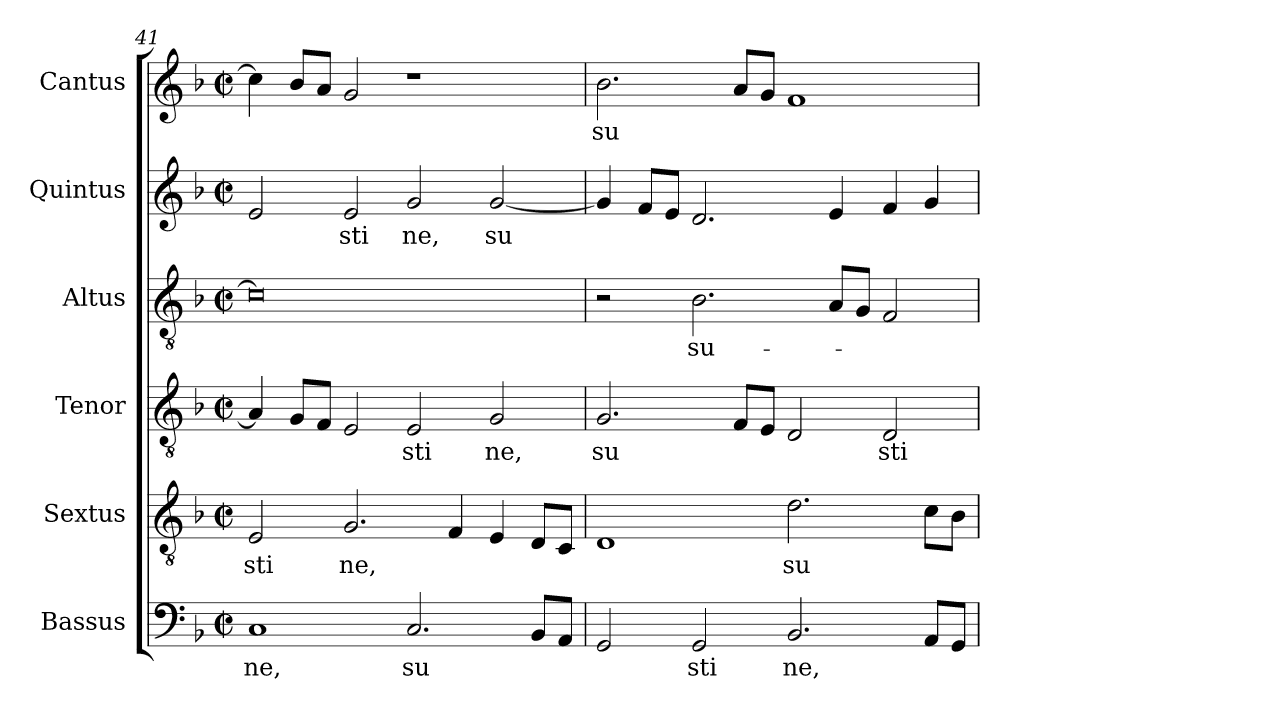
**kern	**text	**kern	**text	**kern	**text	**kern	**text	**kern	**text	**kern	**text
*part6	*part6	*part5	*part5	*part4	*part4	*part3	*part3	*part2	*part2	*part1	*part1
*staff6	*staff6	*staff5	*staff5	*staff4	*staff4	*staff3	*staff3	*staff2	*staff2	*staff1	*staff1
*I"Bassus	*	*I"Sextus	*	*I"Tenor	*	*I"Altus	*	*I"Quintus	*	*I"Cantus	*
*clefF4	*	*clefGv2	*	*clefGv2	*	*clefGv2	*	*clefG2	*	*clefG2	*
*k[b-]	*	*k[b-]	*	*k[b-]	*	*k[b-]	*	*k[b-]	*	*k[b-]	*
*F:	*	*F:	*	*F:	*	*F:	*	*F:	*	*F:	*
*M2/2	*	*M2/2	*	*M2/2	*	*M2/2	*	*M2/2	*	*M2/2	*
*met(c|)	*	*met(c|)	*	*met(c|)	*	*met(c|)	*	*met(c|)	*	*met(c|)	*
=41	=41	=41	=41	=41	=41	=41	=41	=41	=41	=41	=41
!	!LO:LY:b:cj	!	!LO:LY:b:cj	!	!	!	!	!	!	!	!
1C	ne,	2E/	sti	4A/]	.	0c]	.	2e/	.	4cc\]	.
.	.	.	.	8G/L	.	.	.	.	.	8b-/L	.
.	.	.	.	8F/J	.	.	.	.	.	8a/J	.
!	!	!	!LO:LY:b	!	!	!	!	!	!LO:LY:b:cj	!	!
.	.	2.G/	ne,	2E/	.	.	.	2e/	sti	2g/	.
!	!LO:LY:b:cj	!	!	!	!LO:LY:b:cj	!	!	!	!LO:LY:b:cj	!	!
2.C/	su	.	.	2E/	sti	.	.	2g/	ne,	1r	.
.	.	4F/	.	.	.	.	.	.	.	.	.
!	!	!	!	!	!LO:LY:b:cj	!	!	!	!LO:LY:b:cj	!	!
.	.	4E/	.	2G/	ne,	.	.	[<2g/	su	.	.
8BB-/L	.	8D/L	.	.	.	.	.	.	.	.	.
8AA/J	.	8C/J	.	.	.	.	.	.	.	.	.
=42	=42	=42	=42	=42	=42	=42	=42	=42	=42	=42	=42
!	!	!	!	!	!LO:LY:b:cj	!	!	!	!	!	!LO:LY:b:cj
2GG/	.	1D	.	2.G/	su	2r	.	4g/]	.	2.b-\	su
.	.	.	.	.	.	.	.	8f/L	.	.	.
.	.	.	.	.	.	.	.	8e/J	.	.	.
!	!LO:LY:b:cj	!	!	!	!	!	!LO:LY:b:cj	!	!	!	!
2GG/	sti	.	.	.	.	2.B-\	su-	2.d/	.	.	.
.	.	.	.	8F/L	.	.	.	.	.	8a/L	.
.	.	.	.	8E/J	.	.	.	.	.	8g/J	.
!	!LO:LY:b	!	!LO:LY:b:cj	!	!	!	!	!	!	!	!
2.BB-/	ne,	2.d\	su	2D/	.	.	.	.	.	1f	.
.	.	.	.	.	.	8A/L	.	4e/	.	.	.
.	.	.	.	.	.	8G/J	.	.	.	.	.
!	!	!	!	!	!LO:LY:b:cj	!	!	!	!	!	!
.	.	.	.	2D/	sti	2F/	.	4f/	.	.	.
8AA/L	.	8c\L	.	.	.	.	.	4g/	.	.	.
8GG/J	.	8B-\J	.	.	.	.	.	.	.	.	.
=	=	=	=	=	=	=	=	=	=	=	=
*-	*-	*-	*-	*-	*-	*-	*-	*-	*-	*-	*-
